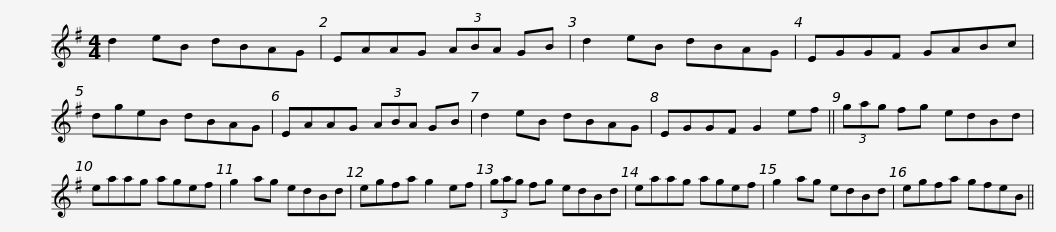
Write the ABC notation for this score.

X:1
L:1/8
M:4/4
I:linebreak $
K:G
V:1 treble
V:1
 d2 eB dBAG | EAAG (3ABA GB | d2 eB dBAG | EGGF GABc | dgeB dBAG |$ %5
 EAAG (3ABA GB | d2 eB dBAG | EGGF G2 ef || (3gag fg edBd | eaag agef |$ %10
 g2 ag edBd | egfa g2 ef | (3gag fg edBd | eaag agef | g2 ag edBd |$ %15
 egfa gfeB || %16
